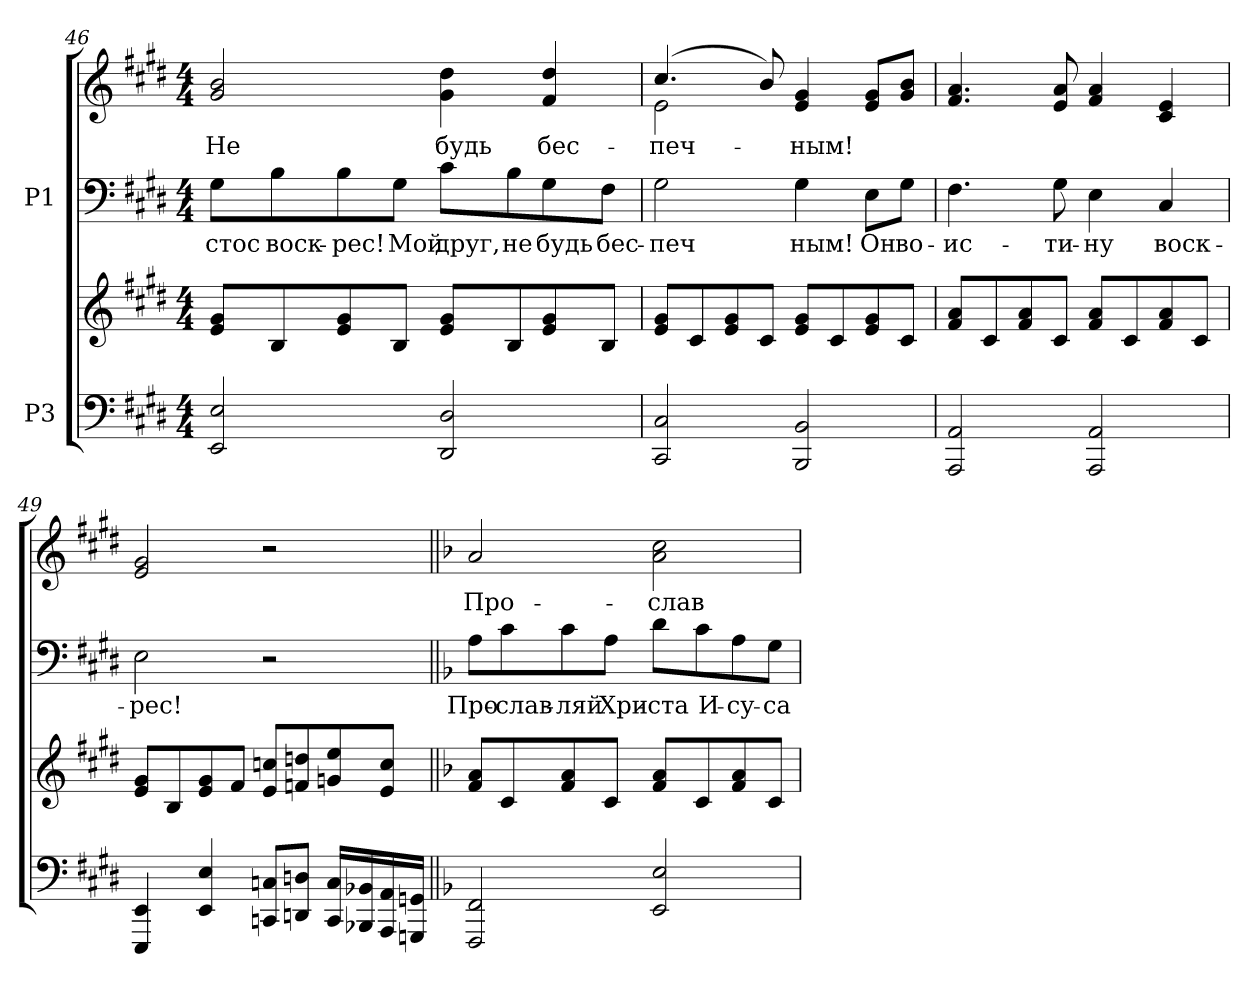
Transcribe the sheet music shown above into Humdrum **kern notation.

**kern	**kern	**kern	**text	**kern	**text
*part2	*part2	*part1	*part1	*part1	*part1
*staff4	*staff3	*staff2	*staff2	*staff1	*staff1
*I"P3	*	*I"P1	*	*	*
!!LO:LB:g=z
*clefF4	*clefG2	*clefF4	*	*clefG2	*
*k[f#c#g#d#]	*k[f#c#g#d#]	*k[f#c#g#d#]	*	*k[f#c#g#d#]	*
*E:	*E:	*E:	*	*E:	*
*M4/4	*M4/4	*M4/4	*	*M4/4	*
=46	=46	=46	=46	=46	=46
!	!	!	!LO:LY:a:color=#000000	!	!
!	!	!	!	!	!LO:LY:b:color=#000000
2EEi/ 2Ei	8ei/ 8g#iL	8G#i\L	-стос	2g#i/ 2bi	Не
!	!	!	!LO:LY:a:color=#000000	!	!
.	8Bi/	8Bi\	воск-	.	.
!	!	!	!LO:LY:a:color=#000000	!	!
.	8ei/ 8g#i	8Bi\	-рес!	.	.
!	!	!	!LO:LY:a:color=#000000	!	!
.	8Bi/J	8G#i\J	Мой	.	.
!	!	!	!LO:LY:a:color=#000000	!	!
!	!	!	!	!	!LO:LY:b:color=#000000
2DD#i/ 2D#i	8ei/ 8g#iL	8c#i\L	друг,	4g#i\ 4dd#i	будь
!	!	!	!LO:LY:a:color=#000000	!	!
.	8Bi/	8Bi\	не	.	.
!	!	!	!LO:LY:a:color=#000000	!	!
!	!	!	!	!	!LO:LY:b:color=#000000
.	8ei/ 8g#i	8G#i\	будь	4f#i/ 4dd#i	бес-
!	!	!	!LO:LY:a:color=#000000	!	!
.	8Bi/J	8F#i\J	бес-	.	.
=47	=47	=47	=47	=47	=47
!	!	!	!LO:LY:a:color=#000000	!	!
!	!	!	!	!	!LO:LY:b:color=#000000
*	*	*	*	*^	*
2CC#i/ 2C#i	8ei/ 8g#iL	2G#i\	-печ	(4.cc#i/	2ei\	-печ-
.	8c#i/	.	.	.	.	.
.	8ei/ 8g#i	.	.	.	.	.
.	8c#i/J	.	.	8bi/)	.	.
!	!	!	!LO:LY:a:color=#000000	!	!	!
!	!	!	!	!	!	!LO:LY:b:color=#000000
2BBBi/ 2BBi	8ei/ 8g#iL	4G#i\	ным!	4ei/ 4g#i	2ryy	-ным!
.	8c#i/	.	.	.	.	.
!	!	!	!LO:LY:a:color=#000000	!	!	!
.	8ei/ 8g#i	8Ei\L	Он	8ei/ 8g#iL	.	.
!	!	!	!LO:LY:a:color=#000000	!	!	!
.	8c#i/J	8G#i\J	во-	8g#i/ 8biJ	.	.
*	*	*	*	*v	*v	*
=48	=48	=48	=48	=48	=48
!	!	!	!LO:LY:a:color=#000000	!	!
2AAAi/ 2AAi	8f#i/ 8aiL	4.F#i\	-ис-	4.f#i/ 4.ai	.
.	8c#i/	.	.	.	.
.	8f#i/ 8ai	.	.	.	.
!	!	!	!LO:LY:a:color=#000000	!	!
.	8c#i/J	8G#i\	-ти-	8ei/ 8ai	.
!	!	!	!LO:LY:a:color=#000000	!	!
2AAAi/ 2AAi	8f#i/ 8aiL	4Ei\	-ну	4f#i/ 4ai	.
.	8c#i/	.	.	.	.
!	!	!	!LO:LY:a:color=#000000	!	!
.	8f#i/ 8ai	4C#i/	воск-	4c#i/ 4ei	.
.	8c#i/J	.	.	.	.
!!LO:LB:g=z
=49	=49	=49	=49	=49	=49
!	!	!	!LO:LY:a:color=#000000	!	!
4EEEi/ 4EEi	8ei/ 8g#iL	2Ei\	-рес!	2ei/ 2g#i	.
.	8Bi/	.	.	.	.
4EEi/ 4Ei	8ei/ 8g#i	.	.	.	.
.	8f#i/J	.	.	.	.
8CCni/ 8CniL	8ei/ 8ccniL	2r	.	2r	.
8DDni/ 8DniJ	8fni/ 8ddni	.	.	.	.
16CCi/ 16CiLL	8gni/ 8eei	.	.	.	.
16BBB-Xi/ 16BB-Xi	.	.	.	.	.
16AAAi/ 16AAi	8ei/ 8cciJ	.	.	.	.
16GGGni/ 16GGniJJ	.	.	.	.	.
=50||	=50||	=50||	=50||	=50||	=50||
*k[b-]	*k[b-]	*k[b-]	*	*k[b-]	*
*F:	*F:	*F:	*	*F:	*
!	!	!	!LO:LY:a:color=#000000	!	!
!	!	!	!	!	!LO:LY:b:color=#000000
2FFFi/ 2FFi	8fi/ 8aiL	8Ai\L	Про-	2ai/	Про-
!	!	!	!LO:LY:a:color=#000000	!	!
.	8ci/	8ci\	-слав-	.	.
!	!	!	!LO:LY:a:color=#000000	!	!
.	8fi/ 8ai	8ci\	-ляй	.	.
!	!	!	!LO:LY:a:color=#000000	!	!
.	8ci/J	8Ai\J	Хри-	.	.
!	!	!	!LO:LY:a:color=#000000	!	!
!	!	!	!	!	!LO:LY:b:color=#000000
2EEi/ 2Ei	8fi/ 8aiL	8di\L	-ста	2ai\ 2cci	-слав-
!	!	!	!LO:LY:a:color=#000000	!	!
.	8ci/	8ci\	И-	.	.
!	!	!	!LO:LY:a:color=#000000	!	!
.	8fi/ 8ai	8Ai\	-су-	.	.
!	!	!	!LO:LY:a:color=#000000	!	!
.	8ci/J	8Gi\J	-са	.	.
=	=	=	=	=	=
*-	*-	*-	*-	*-	*-
